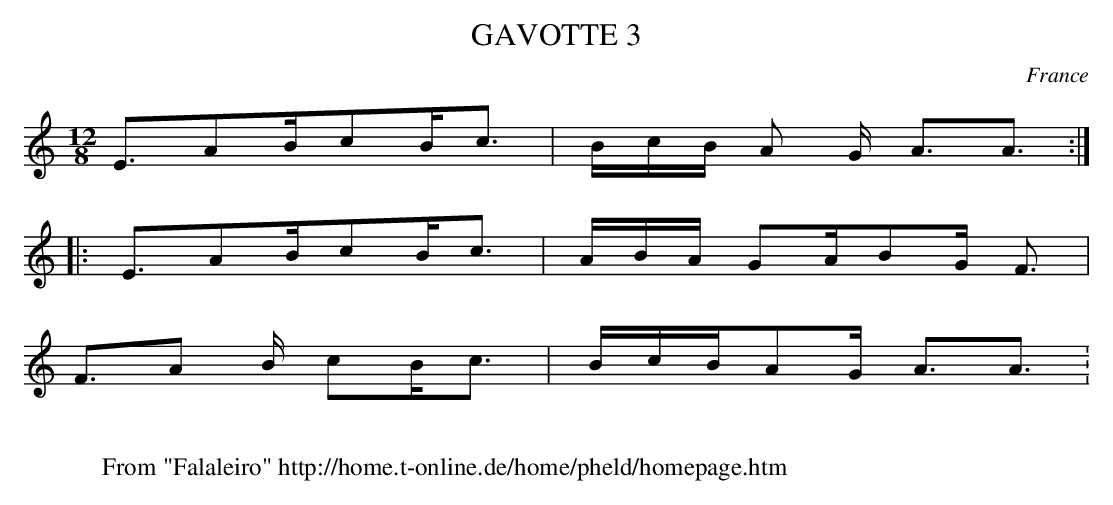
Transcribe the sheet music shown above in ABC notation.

X:1
T:GAVOTTE 3
M:12/8
L:1/8
O:France
K:C
E3/2AB/2cB/2c3/2|B/2c/2B/2 A G/2 A3/2A3/2:|
|:E3/2AB/2cB/2c3/2|A/2B/2A/2 GA/2BG/2 F3/2|
F3/2A B/2 cB/2c3/2|B/2c/2B/2AG/2 A3/2A3/2:l
W:
W: From "Falaleiro" http://home.t-online.de/home/pheld/homepage.htm
